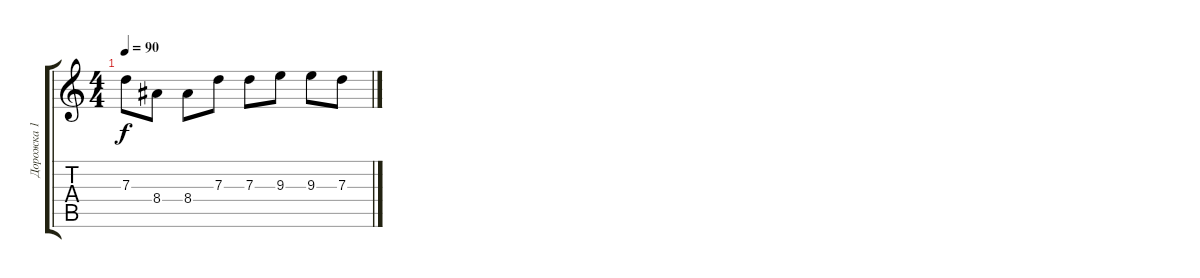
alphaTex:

\track ("Дорожка 1" "Дорожка 1") {instrument acousticguitarsteel}
\staff {score tabs}
\tuning (E4 B3 G3 D3 A2 E2) {hide}
\ts (4 4)
\tempo 90
\clef g2
\ks c
7.3.8{dy f} 8.4.8 8.4.8 7.3.8 7.3.8 9.3.8 9.3.8 7.3.8
